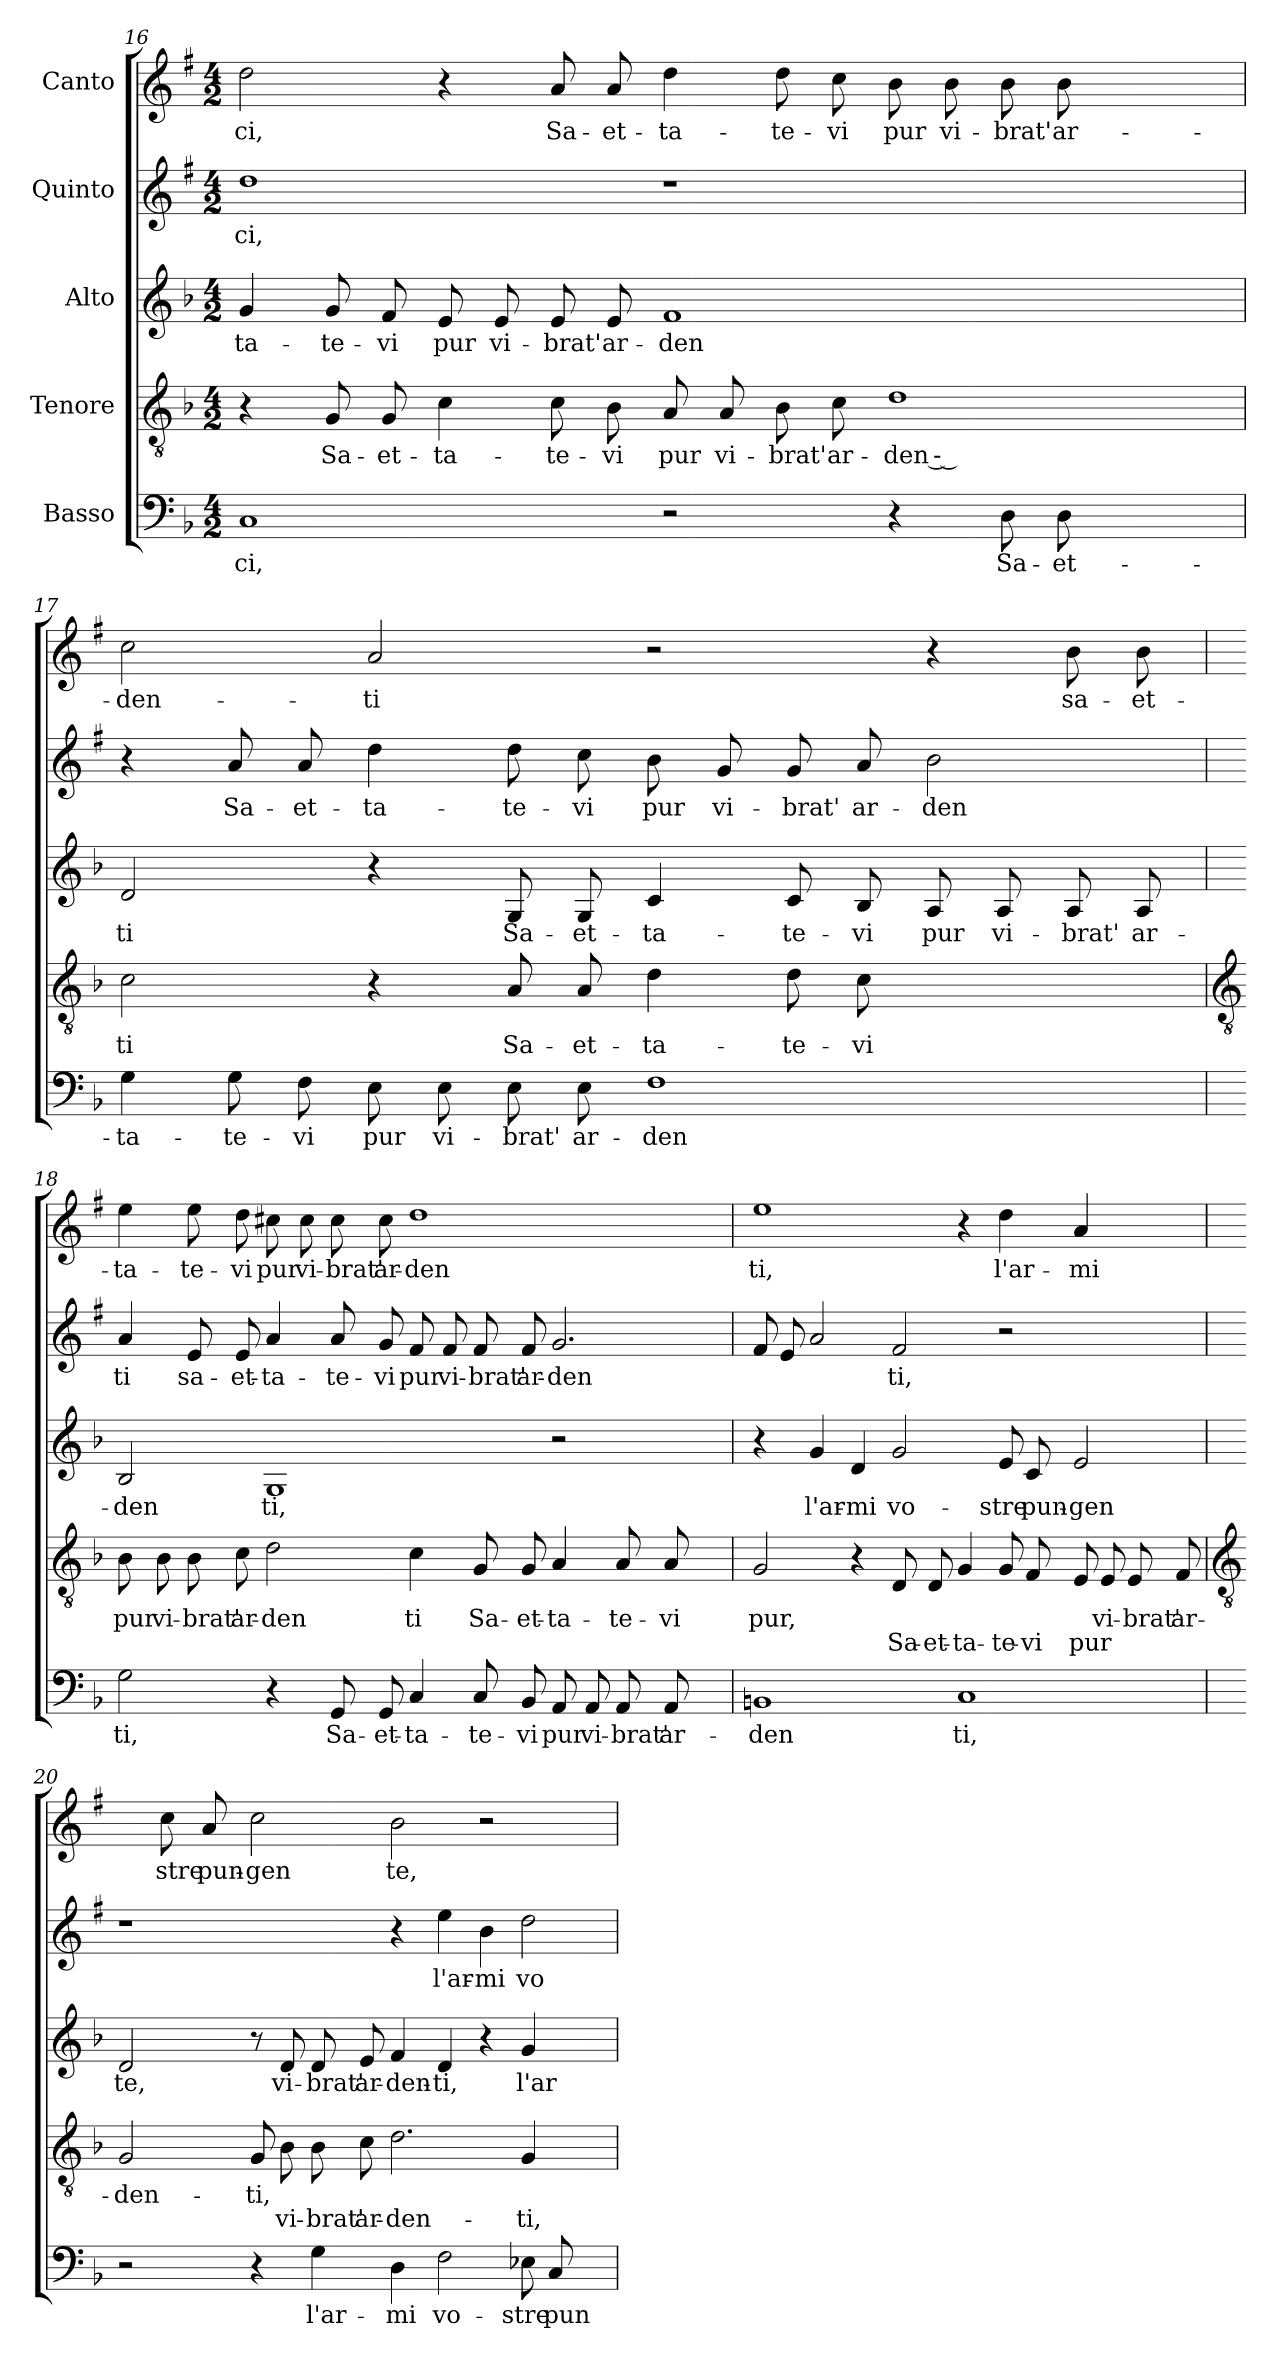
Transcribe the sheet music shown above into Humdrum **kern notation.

**kern	**text	**kern	**text	**text	**kern	**text	**kern	**text	**kern	**text
*part5	*part5	*part4	*part4	*part4	*part3	*part3	*part2	*part2	*part1	*part1
*staff5	*staff5	*staff4	*staff4	*staff4	*staff3	*staff3	*staff2	*staff2	*staff1	*staff1
*I"Basso	*	*I"Tenore	*	*	*I"Alto	*	*I"Quinto	*	*I"Canto	*
!!LO:LB:g=z
*clefF4	*	*clefGv2	*	*	*clefG2	*	*clefG2	*	*clefG2	*
*	*	*	*	*	*	*	*ITrd1c2	*	*ITrd1c2	*
*k[b-]	*	*k[b-]	*	*	*k[b-]	*	*k[b-]	*	*k[b-]	*
*F:	*	*F:	*	*	*F:	*	*F:	*	*F:	*
*M4/2	*	*M4/2	*	*	*M4/2	*	*M4/2	*	*M4/2	*
=16	=16	=16	=16	=16	=16	=16	=16	=16	=16	=16
!	!LO:LY:b	!	!	!	!	!LO:LY:b	!	!LO:LY:b	!	!LO:LY:b
1C	ci,	4r	.	.	4g	-ta-	1cc	ci,	2cc	-ci,
!	!	!	!LO:LY:b	!	!	!LO:LY:b	!	!	!	!
.	.	8G	Sa-	.	8g	-te-	.	.	.	.
!	!	!	!LO:LY:b	!	!	!LO:LY:b	!	!	!	!
.	.	8G	-et-	.	8f	-vi	.	.	.	.
!	!	!	!LO:LY:b	!	!	!LO:LY:b	!	!	!	!
.	.	4c	-ta-	.	8e	pur	.	.	4r	.
!	!	!	!	!	!	!LO:LY:b	!	!	!	!
.	.	.	.	.	8e	vi-	.	.	.	.
!	!	!	!LO:LY:b	!	!	!LO:LY:b	!	!	!	!LO:LY:b
.	.	8c	-te-	.	8e	-brat'	.	.	8g	Sa-
!	!	!	!LO:LY:b	!	!	!LO:LY:b	!	!	!	!LO:LY:b
.	.	8B-	-vi	.	8e	ar-	.	.	8g	-et-
!	!	!	!LO:LY:b	!	!	!LO:LY:b	!	!	!	!LO:LY:b
2r	.	8A	pur	.	1f	-den	1r	.	4cc	-ta-
!	!	!	!LO:LY:b	!	!	!	!	!	!	!
.	.	8A	vi-	.	.	.	.	.	.	.
!	!	!	!LO:LY:b	!	!	!	!	!	!	!LO:LY:b
.	.	8B-	-brat'	.	.	.	.	.	8cc	-te-
!	!	!	!LO:LY:b	!	!	!	!	!	!	!LO:LY:b
.	.	8c	ar-	.	.	.	.	.	8b-	-vi
!	!	!	!LO:LY:b	!	!	!	!	!	!	!LO:LY:b
4r	.	1d	-den - - -	.	.	.	.	.	8a	pur
!	!	!	!	!	!	!	!	!	!	!LO:LY:b
.	.	.	.	.	.	.	.	.	8a	vi-
!	!LO:LY:b	!	!	!	!	!	!	!	!	!LO:LY:b
8D	Sa-	.	.	.	.	.	.	.	8a	-brat'
!	!LO:LY:b	!	!	!	!	!	!	!	!	!LO:LY:b
8D	-et-	.	.	.	.	.	.	.	8a	ar-
2ryy	.	.	.	.	2ryy	.	2ryy	.	2ryy	.
=17	=17	=17	=17	=17	=17	=17	=17	=17	=17	=17
!	!LO:LY:b	!	!LO:LY:b	!	!	!LO:LY:b	!	!	!	!LO:LY:b
4G	-ta-	2c	ti	.	2d	ti	4r	.	2b-	-den-
!	!LO:LY:b	!	!	!	!	!	!	!LO:LY:b	!	!
8G	-te-	.	.	.	.	.	8g	Sa-	.	.
!	!LO:LY:b	!	!	!	!	!	!	!LO:LY:b	!	!
8F	-vi	.	.	.	.	.	8g	-et-	.	.
!	!LO:LY:b	!	!	!	!	!	!	!LO:LY:b	!	!LO:LY:b
8E	pur	4r	.	.	4r	.	4cc	-ta-	2g	-ti
!	!LO:LY:b	!	!	!	!	!	!	!	!	!
8E	vi-	.	.	.	.	.	.	.	.	.
!	!LO:LY:b	!	!LO:LY:b	!	!	!LO:LY:b	!	!LO:LY:b	!	!
8E	-brat'	8A	Sa-	.	8G	Sa-	8cc	-te-	.	.
!	!LO:LY:b	!	!LO:LY:b	!	!	!LO:LY:b	!	!LO:LY:b	!	!
8E	ar-	8A	-et-	.	8G	-et-	8b-	-vi	.	.
!	!LO:LY:b	!	!LO:LY:b	!	!	!LO:LY:b	!	!LO:LY:b	!	!
1F	-den	4d	-ta-	.	4c	-ta-	8a	pur	2r	.
!	!	!	!	!	!	!	!	!LO:LY:b	!	!
.	.	.	.	.	.	.	8f	vi-	.	.
!	!	!	!LO:LY:b	!	!	!LO:LY:b	!	!LO:LY:b	!	!
.	.	8d	-te-	.	8c	-te-	8f	-brat'	.	.
!	!	!	!LO:LY:b	!	!	!LO:LY:b	!	!LO:LY:b	!	!
.	.	8c	-vi	.	8B-	-vi	8g	ar-	.	.
!	!	!	!	!	!	!LO:LY:b	!	!LO:LY:b	!	!
.	.	2ryy	.	.	8A	pur	2a	-den	4r	.
!	!	!	!	!	!	!LO:LY:b	!	!	!	!
.	.	.	.	.	8A	vi-	.	.	.	.
!	!	!	!	!	!	!LO:LY:b	!	!	!	!LO:LY:b
.	.	.	.	.	8A	-brat'	.	.	8a	sa-
!	!	!	!	!	!	!LO:LY:b	!	!	!	!LO:LY:b
.	.	.	.	.	8A	ar-	.	.	8a	-et-
!!LO:LB:g=z
=18	=18	=18	=18	=18	=18	=18	=18	=18	=18	=18
*	*	*clefGv2	*	*	*	*	*	*	*	*
!	!LO:LY:b	!	!LO:LY:b	!	!	!LO:LY:b	!	!LO:LY:b	!	!LO:LY:b
2G	ti,	8B-	pur	.	2B-	-den	4g	ti	4dd	-ta-
!	!	!	!LO:LY:b	!	!	!	!	!	!	!
.	.	8B-	vi-	.	.	.	.	.	.	.
!	!	!	!LO:LY:b	!	!	!	!	!LO:LY:b	!	!LO:LY:b
.	.	8B-	-brat'	.	.	.	8d	sa-	8dd	-te-
!	!	!	!LO:LY:b	!	!	!	!	!LO:LY:b	!	!LO:LY:b
.	.	8c	ar-	.	.	.	8d	-et-	8cc	-vi
!	!	!	!LO:LY:b	!	!	!LO:LY:b	!	!LO:LY:b	!	!LO:LY:b
4r	.	2d	-den	.	1G	ti,	4g	-ta-	8bn	pur
!	!	!	!	!	!	!	!	!	!	!LO:LY:b
.	.	.	.	.	.	.	.	.	8b	vi-
!	!LO:LY:b	!	!	!	!	!	!	!LO:LY:b	!	!LO:LY:b
8GG	Sa-	.	.	.	.	.	8g	-te-	8b	-brat'
!	!LO:LY:b	!	!	!	!	!	!	!LO:LY:b	!	!LO:LY:b
8GG	-et-	.	.	.	.	.	8f	-vi	8b	ar-
!	!LO:LY:b	!	!LO:LY:b	!	!	!	!	!LO:LY:b	!	!LO:LY:b
4C	-ta-	4c	ti	.	.	.	8e	pur	1cc	-den
!	!	!	!	!	!	!	!	!LO:LY:b	!	!
.	.	.	.	.	.	.	8e	vi-	.	.
!	!LO:LY:b	!	!LO:LY:b	!	!	!	!	!LO:LY:b	!	!
8C	-te-	8G	Sa-	.	.	.	8e	-brat'	.	.
!	!LO:LY:b	!	!LO:LY:b	!	!	!	!	!LO:LY:b	!	!
8BB-	-vi	8G	-et-	.	.	.	8e	ar-	.	.
!	!LO:LY:b	!	!LO:LY:b	!	!	!	!	!LO:LY:b	!	!
8AA	pur	4A	-ta-	.	2r	.	2.f	-den	.	.
!	!LO:LY:b	!	!	!	!	!	!	!	!	!
8AA	vi-	.	.	.	.	.	.	.	.	.
!	!LO:LY:b	!	!LO:LY:b	!	!	!	!	!	!	!
8AA	-brat'	8A	-te-	.	.	.	.	.	.	.
!	!LO:LY:b	!	!LO:LY:b	!	!	!	!	!	!	!
8AA	ar-	8A	-vi	.	.	.	.	.	.	.
4ryy	.	4ryy	.	.	4ryy	.	.	.	4ryy	.
=19	=19	=19	=19	=19	=19	=19	=19	=19	=19	=19
!	!LO:LY:b	!	!LO:LY:b	!	!	!	!	!	!	!LO:LY:b
1BBn	-den	2G	pur,	.	4r	.	8e	.	1dd	ti,
.	.	.	.	.	.	.	8d	.	.	.
!	!	!	!	!	!	!LO:LY:b	!	!	!	!
.	.	.	.	.	4g	l'ar-	2g	.	.	.
!	!	!	!	!	!	!LO:LY:b	!	!	!	!
.	.	4r	.	.	4d	-mi	.	.	.	.
!	!	!	!	!LO:LY:b	!	!LO:LY:b	!	!LO:LY:b	!	!
.	.	8D	.	Sa-	2g	vo-	2e	ti,	.	.
!	!	!	!	!LO:LY:b	!	!	!	!	!	!
.	.	8D	.	-et-	.	.	.	.	.	.
!	!LO:LY:b	!	!	!LO:LY:b	!	!	!	!	!	!
1C	ti,	4G	.	-ta-	.	.	.	.	4r	.
!	!	!	!	!LO:LY:b	!	!LO:LY:b	!	!	!	!LO:LY:b
.	.	8G	.	-te-	8e	-stre	2r	.	4cc	l'ar-
!	!	!	!	!LO:LY:b	!	!LO:LY:b	!	!	!	!
.	.	8F	.	-vi	8c	pun-	.	.	.	.
!	!	!	!	!LO:LY:b	!	!LO:LY:b	!	!	!	!LO:LY:b
.	.	8E	.	pur	2e	-gen	.	.	4g	-mi
!	!	!	!LO:LY:b	!	!	!	!	!	!	!
.	.	8E	vi-	.	.	.	.	.	.	.
!	!	!	!LO:LY:b	!	!	!	!	!	!	!LO:LY:b
.	.	8E	-brat'	.	.	.	4ryy	.	[4ccyy	vo
!	!	!	!LO:LY:b	!	!	!	!	!	!	!
.	.	8F	ar-	.	.	.	.	.	.	.
!!LO:LB:g=z
=20	=20	=20	=20	=20	=20	=20	=20	=20	=20	=20
*	*	*clefGv2	*	*	*	*	*	*	*	*
!	!	!	!LO:LY:b	!	!	!LO:LY:b	!	!	!	!
2r	.	2G	-den-	.	2d	te,	1r	.	4ccyy]	.
!	!	!	!	!	!	!	!	!	!	!LO:LY:b
.	.	.	.	.	.	.	.	.	8b-	stre
!	!	!	!	!	!	!	!	!	!	!LO:LY:b
.	.	.	.	.	.	.	.	.	8g	pun-
!	!	!	!LO:LY:b	!	!	!	!	!	!	!LO:LY:b
4r	.	8G	-ti,	.	8r	.	.	.	2b-	-gen
!	!	!	!	!LO:LY:b	!	!LO:LY:b	!	!	!	!
.	.	8B-	.	vi-	8d	vi-	.	.	.	.
!	!LO:LY:b	!	!	!LO:LY:b	!	!LO:LY:b	!	!	!	!
4G	l'ar-	8B-	.	-brat'	8d	-brat'	.	.	.	.
!	!	!	!	!LO:LY:b	!	!LO:LY:b	!	!	!	!
.	.	8c	.	ar-	8e	ar-	.	.	.	.
!	!LO:LY:b	!	!	!LO:LY:b	!	!LO:LY:b	!	!	!	!LO:LY:b
4D	-mi	2.d	.	-den-	4f	-den-	4r	.	2a	te,
!	!LO:LY:b	!	!	!	!	!LO:LY:b	!	!LO:LY:b	!	!
2F	vo-	.	.	.	4d	-ti,	4dd	l'ar-	.	.
!	!	!	!	!	!	!	!	!LO:LY:b	!	!
.	.	.	.	.	4r	.	4a	-mi	2r	.
!	!LO:LY:b	!	!	!LO:LY:b	!	!LO:LY:b	!	!LO:LY:b	!	!
8E-X	-stre	4G	.	-ti,	4g	l'ar-	2cc	vo	.	.
!	!LO:LY:b	!	!	!	!	!	!	!	!	!
8C	pun-	.	.	.	.	.	.	.	.	.
4ryy	.	4ryy	.	.	4ryy	.	.	.	4ryy	.
=	=	=	=	=	=	=	=	=	=	=
*-	*-	*-	*-	*-	*-	*-	*-	*-	*-	*-
